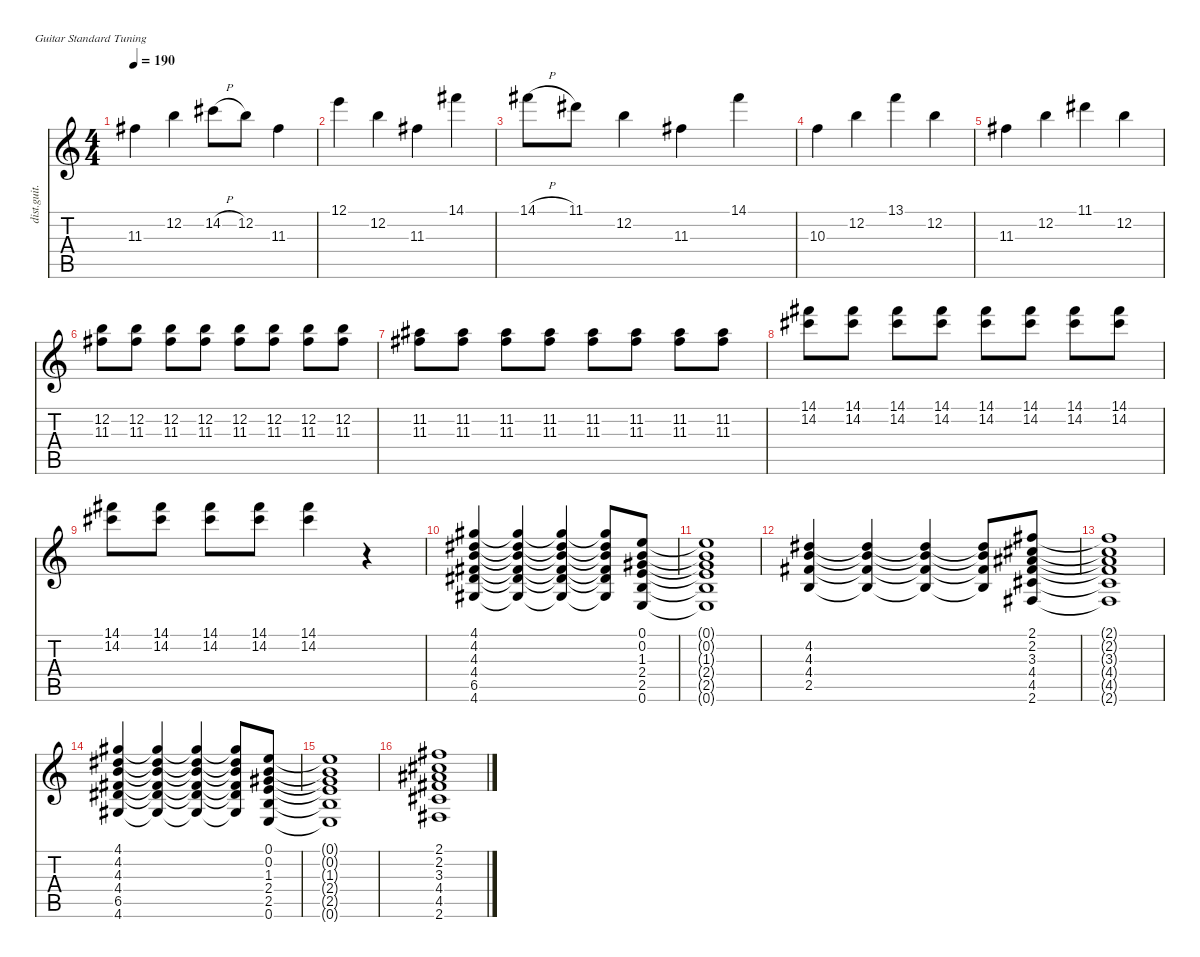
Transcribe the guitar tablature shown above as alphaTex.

\defaultSystemsLayout 4
\hideDynamics
\bracketExtendMode nobrackets
\track ("Bonus Guitar" "dist.guit.") {instrument distortionguitar}
\staff {score tabs}
\tuning (E4 B3 G3 D3 A2 E2)
\ts (4 4)
\tempo 190
\clef g2
\ks c
11.3{acc #}.4{dy mf beam Down} 12.2.4{beam Down} 14.2{h acc #}.8{beam Down} 12.2.8{beam Down} 11.3{acc #}.4{beam Down} |
12.1.4{beam Down} 12.2.4{beam Down} 11.3{acc #}.4{beam Down} 14.1{acc #}.4{beam Down} |
14.1{h acc #}.8{beam Down} 11.1{acc #}.8{beam Down} 12.2.4{beam Down} 11.3{acc #}.4{beam Down} 14.1{acc #}.4{beam Down} |
10.3.4{beam Down} 12.2.4{beam Down} 13.1.4{beam Down} 12.2.4{beam Down} |
11.3{acc #}.4{beam Down} 12.2.4{beam Down} 11.1{acc #}.4{beam Down} 12.2.4{beam Down} |
(12.2 11.3{acc #}).8{beam Down} (12.2 11.3{acc #}).8{beam Down} (12.2 11.3{acc #}).8{beam Down} (12.2 11.3{acc #}).8{beam Down} (12.2 11.3{acc #}).8{beam Down} (12.2 11.3{acc #}).8{beam Down} (12.2 11.3{acc #}).8{beam Down} (12.2 11.3{acc #}).8{beam Down} |
(11.2{acc #} 11.3{acc #}).8{beam Down} (11.2{acc #} 11.3{acc #}).8{beam Down} (11.2{acc #} 11.3{acc #}).8{beam Down} (11.2{acc #} 11.3{acc #}).8{beam Down} (11.2{acc #} 11.3{acc #}).8{beam Down} (11.2{acc #} 11.3{acc #}).8{beam Down} (11.2{acc #} 11.3{acc #}).8{beam Down} (11.2{acc #} 11.3{acc #}).8{beam Down} |
(14.1{acc #} 14.2{acc #}).8{beam Down} (14.1{acc #} 14.2{acc #}).8{beam Down} (14.1{acc #} 14.2{acc #}).8{beam Down} (14.1{acc #} 14.2{acc #}).8{beam Down} (14.1{acc #} 14.2{acc #}).8{beam Down} (14.1{acc #} 14.2{acc #}).8{beam Down} (14.1{acc #} 14.2{acc #}).8{beam Down} (14.1{acc #} 14.2{acc #}).8{beam Down} |
(14.1{acc #} 14.2{acc #}).8{beam Down} (14.1{acc #} 14.2{acc #}).8{beam Down} (14.1{acc #} 14.2{acc #}).8{beam Down} (14.1{acc #} 14.2{acc #}).8{beam Down} (14.1{acc #} 14.2{acc #}).4{beam Down} r.4{beam Down} |
(4.1{acc #} 4.2{acc #} 4.3 4.4{acc #} 6.5{acc #} 4.6{acc #}).4{beam Up} (4.1{t acc #} 4.2{t acc #} 4.3{t} 4.4{t acc #} 6.5{t acc #} 4.6{t acc #}).4{beam Up} (4.1{t acc #} 4.2{t acc #} 4.3{t} 4.4{t acc #} 6.5{t acc #} 4.6{t acc #}).4{beam Up} (4.1{t acc #} 4.2{t acc #} 4.3{t} 4.4{t acc #} 6.5{t acc #} 4.6{t acc #}).8{beam Up} (0.1 0.2 1.3{acc #} 2.4 2.5 0.6).8{beam Up} |
(0.1{t} 0.2{t} 1.3{t acc #} 2.4{t} 2.5{t} 0.6{t}).1{beam Up} |
(4.2{acc #} 4.3 4.4{acc #} 2.5).4{beam Up} (4.2{t acc #} 4.3{t} 4.4{t acc #} 2.5{t}).4{beam Up} (4.2{t acc #} 4.3{t} 4.4{t acc #} 2.5{t}).4{beam Up} (4.2{t acc #} 4.3{t} 4.4{t acc #} 2.5{t}).8{beam Up} (2.1{acc #} 2.2{acc #} 3.3{acc #} 4.4{acc #} 4.5{acc #} 2.6{acc #}).8{beam Up} |
(2.1{t acc #} 2.2{t acc #} 3.3{t acc #} 4.4{t acc #} 4.5{t acc #} 2.6{t acc #}).1{beam Up} |
(4.1{acc #} 4.2{acc #} 4.3 4.4{acc #} 6.5{acc #} 4.6{acc #}).4{beam Up} (4.1{t acc #} 4.2{t acc #} 4.3{t} 4.4{t acc #} 6.5{t acc #} 4.6{t acc #}).4{beam Up} (4.1{t acc #} 4.2{t acc #} 4.3{t} 4.4{t acc #} 6.5{t acc #} 4.6{t acc #}).4{beam Up} (4.1{t acc #} 4.2{t acc #} 4.3{t} 4.4{t acc #} 6.5{t acc #} 4.6{t acc #}).8{beam Up} (0.1 0.2 1.3{acc #} 2.4 2.5 0.6).8{beam Up} |
(0.1{t} 0.2{t} 1.3{t acc #} 2.4{t} 2.5{t} 0.6{t}).1{beam Up} |
(2.1{acc #} 2.2{acc #} 3.3{acc #} 4.4{acc #} 4.5{acc #} 2.6{acc #}).1{beam Up}
